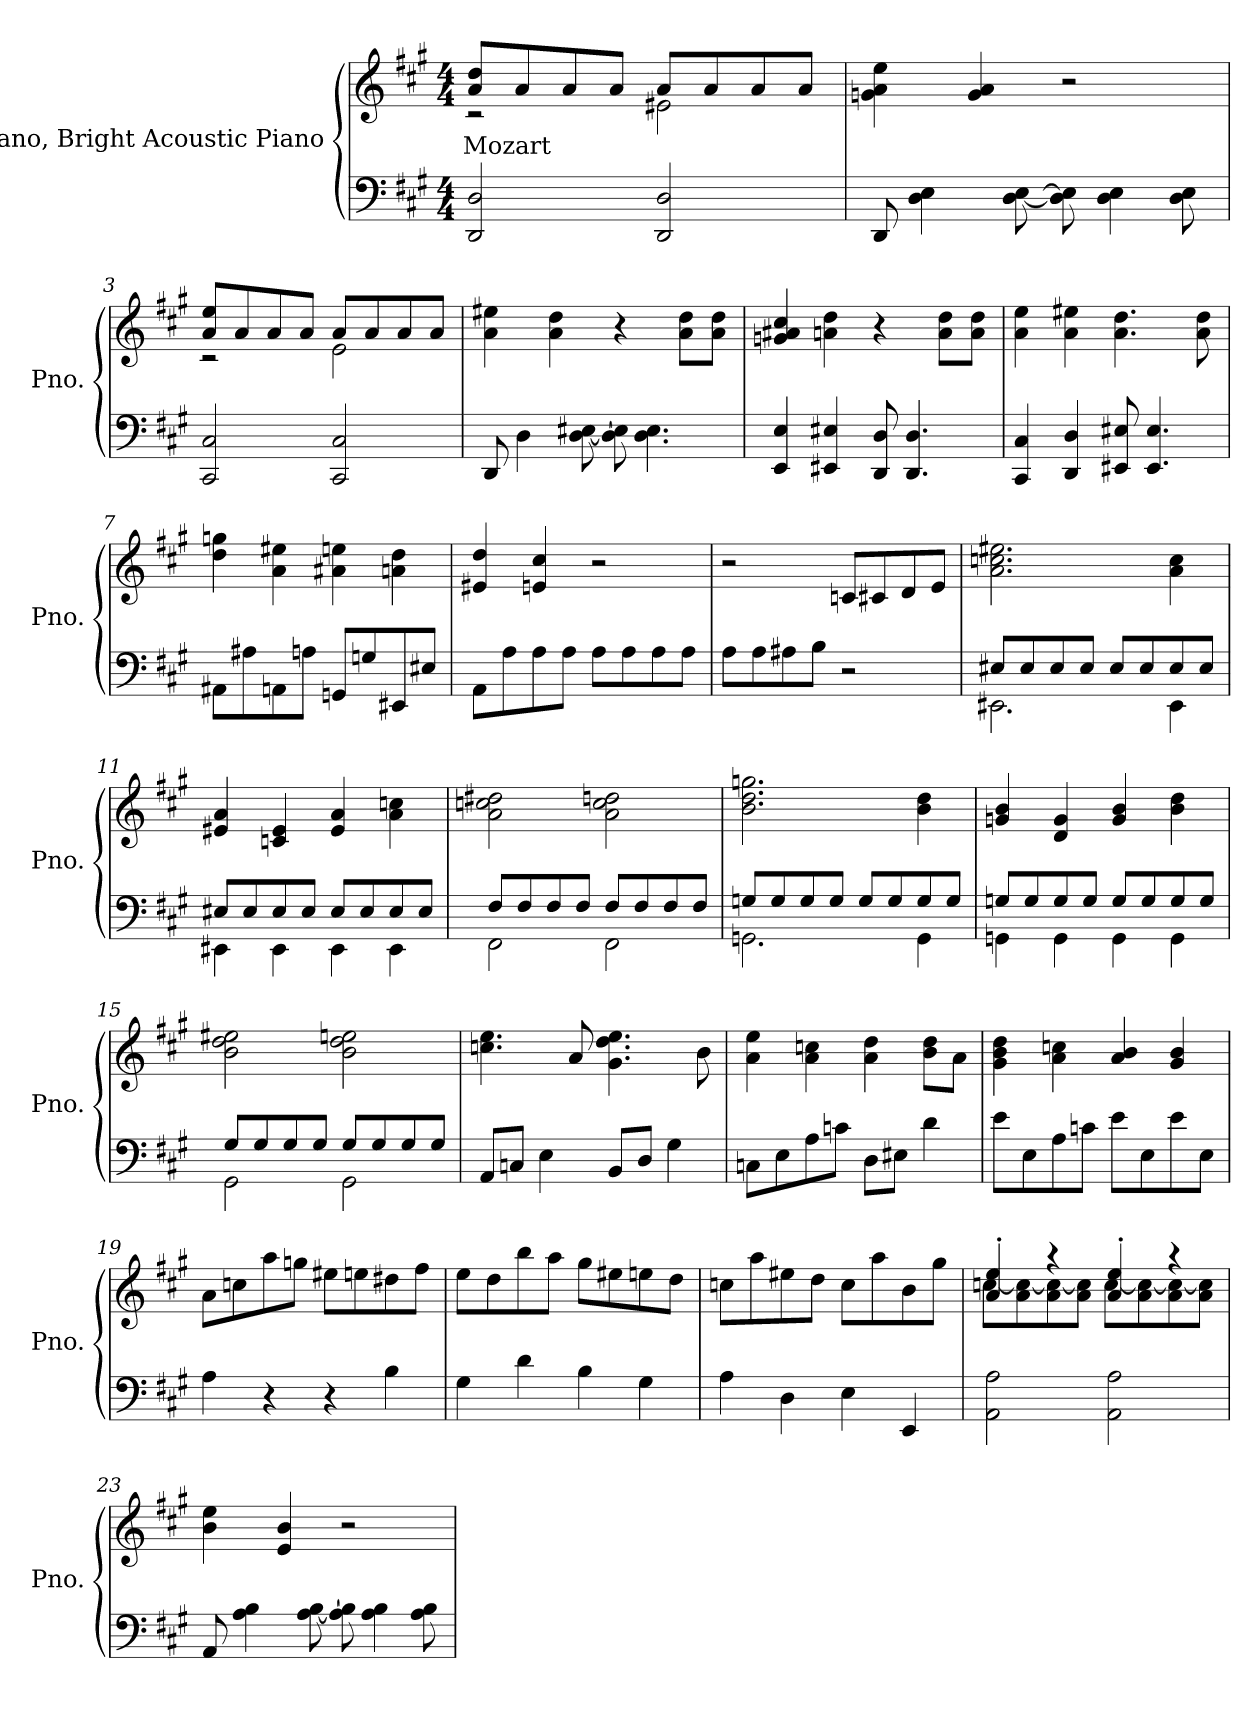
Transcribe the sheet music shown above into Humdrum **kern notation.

**kern	**kern	**text
*part2	*part1	*part1
*staff2	*staff1	*staff1
*I"Piano, Bright Acoustic Piano	*I"Piano, Bright Acoustic Piano	*
*I'Pno.	*I'Pno.	*
*clefF4	*clefG2	*
*k[f#c#g#]	*k[f#c#g#]	*
*M4/4	*M4/4	*
*MM150	*MM150	*
=1	=1	=1
!	!	!LO:LY:b
*	*^	*
2DD/ 2D/	8a/ 8dd/L	2r	Mozart
.	8a/	.	.
.	8a/	.	.
.	8a/J	.	.
2DD/ 2D/	8a/L	2e#X\	.
.	8a/	.	.
.	8a/	.	.
.	8a/J	.	.
*	*v	*v	*
=2	=2	=2
8DD/	4gn\ 4a\ 4ee\	.
4D\ 4E\	.	.
.	4g/ 4a/	.
[8D\ [8E\	.	.
8D\] 8E\]	2r	.
4D\ 4E\	.	.
8D\ 8E\	.	.
!!LO:LB:g=z
=3	=3	=3
*	*^	*
2CC#/ 2C#/	8a/ 8ee/L	2r	.
.	8a/	.	.
.	8a/	.	.
.	8a/J	.	.
2CC#/ 2C#/	8a/L	2e\	.
.	8a/	.	.
.	8a/	.	.
.	8a/J	.	.
*	*v	*v	*
=4	=4	=4
8DD/	4a\ 4ee#X\	.
4D\	.	.
.	4a\ 4dd\	.
[8D\ [8E#X\	.	.
8D\] 8E#\]	4r	.
4.D\ 4.E#\	.	.
.	8a\ 8dd\L	.
.	8a\ 8dd\J	.
=5	=5	=5
4EE/ 4E/	4gn/ 4a#X/ 4cc#/	.
4EE#X/ 4E#X/	4an\ 4dd\	.
8DD/ 8D/	4r	.
4.DD/ 4.D/	.	.
.	8a\ 8dd\L	.
.	8a\ 8dd\J	.
=6	=6	=6
4CC#/ 4C#/	4a\ 4ee\	.
4DD/ 4D/	4a\ 4ee#X\	.
8EE#X/ 8E#X/	4.a\ 4.dd\	.
4.EE#/ 4.E#/	.	.
.	8a\ 8dd\	.
!!LO:LB:g=z
=7	=7	=7
8AA#X\L	4dd\ 4ggn\	.
8A#X\	.	.
8AAn\	4a\ 4ee#X\	.
8An\J	.	.
8GGn/L	4a#X\ 4een\	.
8Gn/	.	.
8EE#X/	4an\ 4dd\	.
8E#X/J	.	.
=8	=8	=8
8AA\L	4e#X/ 4dd/	.
8A\	.	.
8A\	4en/ 4cc#/	.
8A\J	.	.
8A\L	2r	.
8A\	.	.
8A\	.	.
8A\J	.	.
=9	=9	=9
8A\L	2r	.
8A\	.	.
8A#X\	.	.
8B\J	.	.
2r	8cn/L	.
.	8c#X/	.
.	8d/	.
.	8e/J	.
=10	=10	=10
*^	*	*
8E#X/L	2.EE#X\	2.a\ 2.ccn\ 2.ee#X\	.
8E#/	.	.	.
8E#/	.	.	.
8E#/J	.	.	.
8E#/L	.	.	.
8E#/	.	.	.
8E#/	4EE#\	4a\ 4cc\	.
8E#/J	.	.	.
!!LO:LB:g=z
=11	=11	=11	=11
8E#X/L	4EE#X\	4e#X/ 4a/	.
8E#/	.	.	.
8E#/	4EE#\	4cn/ 4e#/	.
8E#/J	.	.	.
8E#/L	4EE#\	4e#/ 4a/	.
8E#/	.	.	.
8E#/	4EE#\	4a\ 4ccn\	.
8E#/J	.	.	.
=12	=12	=12	=12
8F#/L	2FF#\	2a\ 2ccn\ 2dd#X\	.
8F#/	.	.	.
8F#/	.	.	.
8F#/J	.	.	.
8F#/L	2FF#\	2a\ 2cc\ 2ddn\	.
8F#/	.	.	.
8F#/	.	.	.
8F#/J	.	.	.
=13	=13	=13	=13
8Gn/L	2.GGn\	2.b\ 2.dd\ 2.ggn\	.
8G/	.	.	.
8G/	.	.	.
8G/J	.	.	.
8G/L	.	.	.
8G/	.	.	.
8G/	4GG\	4b\ 4dd\	.
8G/J	.	.	.
=14	=14	=14	=14
8Gn/L	4GGn\	4gn/ 4b/	.
8G/	.	.	.
8G/	4GG\	4d/ 4g/	.
8G/J	.	.	.
8G/L	4GG\	4g/ 4b/	.
8G/	.	.	.
8G/	4GG\	4b\ 4dd\	.
8G/J	.	.	.
!!LO:LB:g=z
=15	=15	=15	=15
8G#/L	2GG#\	2b\ 2dd\ 2ee#X\	.
8G#/	.	.	.
8G#/	.	.	.
8G#/J	.	.	.
8G#/L	2GG#\	2b\ 2dd\ 2een\	.
8G#/	.	.	.
8G#/	.	.	.
8G#/J	.	.	.
*v	*v	*	*
=16	=16	=16
8AA/L	4.ccn\ 4.ee\	.
8Cn/J	.	.
4E\	.	.
.	8a/	.
8BB/L	4.g#\ 4.dd\ 4.ee\	.
8D/J	.	.
4G#\	.	.
.	8b\	.
=17	=17	=17
8Cn\L	4a\ 4ee\	.
8E\	.	.
8A\	4a\ 4ccn\	.
8cn\J	.	.
8D\L	4a\ 4dd\	.
8E#X\J	.	.
4d\	8b\ 8dd\L	.
.	8a\J	.
=18	=18	=18
8e\L	4g#\ 4b\ 4dd\	.
8E\	.	.
8A\	4a\ 4ccn\	.
8cn\J	.	.
8e\L	4a/ 4b/	.
8E\	.	.
8e\	4g#/ 4b/	.
8E\J	.	.
!!LO:LB:g=z
=19	=19	=19
4A\	8a\L	.
.	8ccn\	.
4r	8aa\	.
.	8ggn\J	.
4r	8ee#X\L	.
.	8een\	.
4B\	8dd#X\	.
.	8ff#\J	.
=20	=20	=20
4G#\	8ee\L	.
.	8dd\	.
4d\	8bb\	.
.	8aa\J	.
4B\	8gg#\L	.
.	8ee#X\	.
4G#\	8een\	.
.	8dd\J	.
=21	=21	=21
4A\	8ccn\L	.
.	8aa\	.
4D\	8ee#X\	.
.	8dd\J	.
4E\	8cc\L	.
.	8aa\	.
4EE/	8b\	.
.	8gg#\J	.
!!LO:PB:g=z
=22	=22	=22
*	*^	*
2AA\ 2A\	4a/' 4ee/'	[8ccn\L	.
.	.	8a\ 8cc\_	.
.	4r	8a\ 8cc\_	.
.	.	8a\ 8cc\]J	.
2AA\ 2A\	4a/' 4ee/'	[8cc\L	.
.	.	8a\ 8cc\_	.
.	4r	8a\ 8cc\_	.
.	.	8a\ 8cc\]J	.
*	*v	*v	*
=23	=23	=23
8AA/	4b\ 4ee\	.
4A\ 4B\	.	.
.	4e/ 4b/	.
[8A\ [8B\	.	.
8A\] 8B\]	2r	.
4A\ 4B\	.	.
8A\ 8B\	.	.
=	=	=
*-	*-	*-
